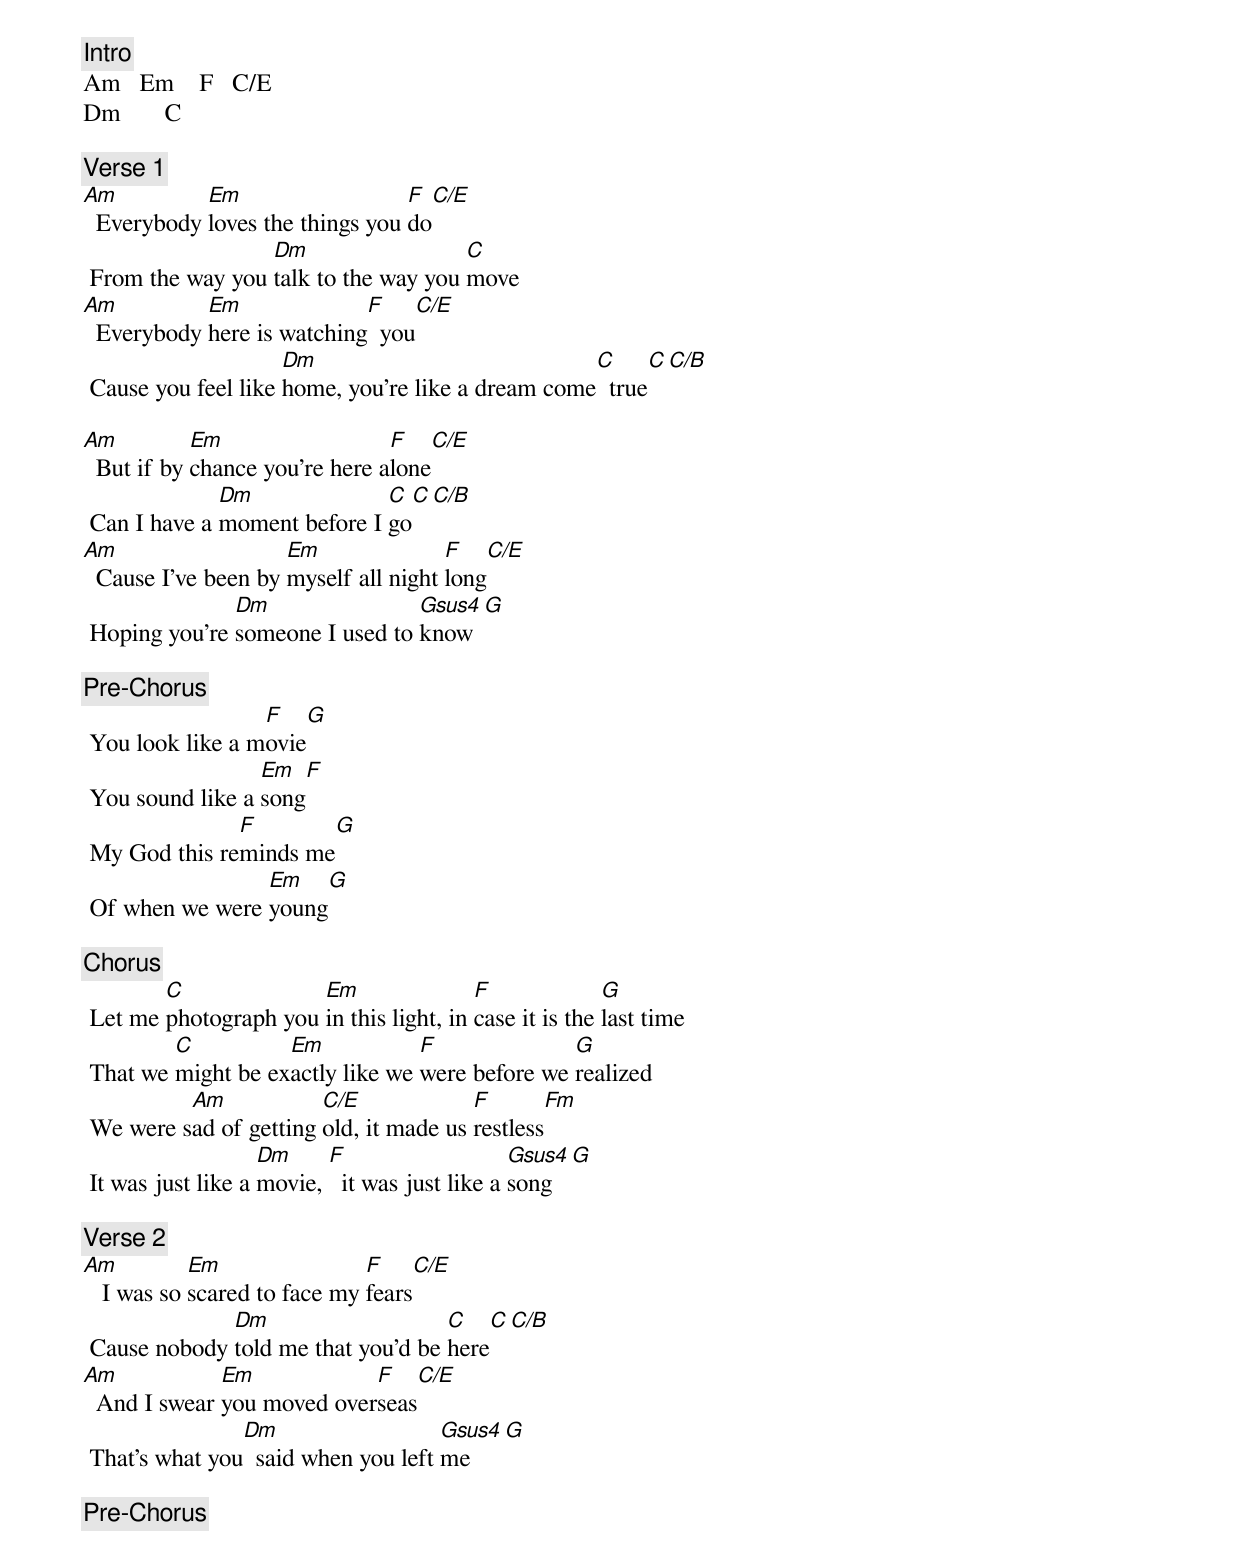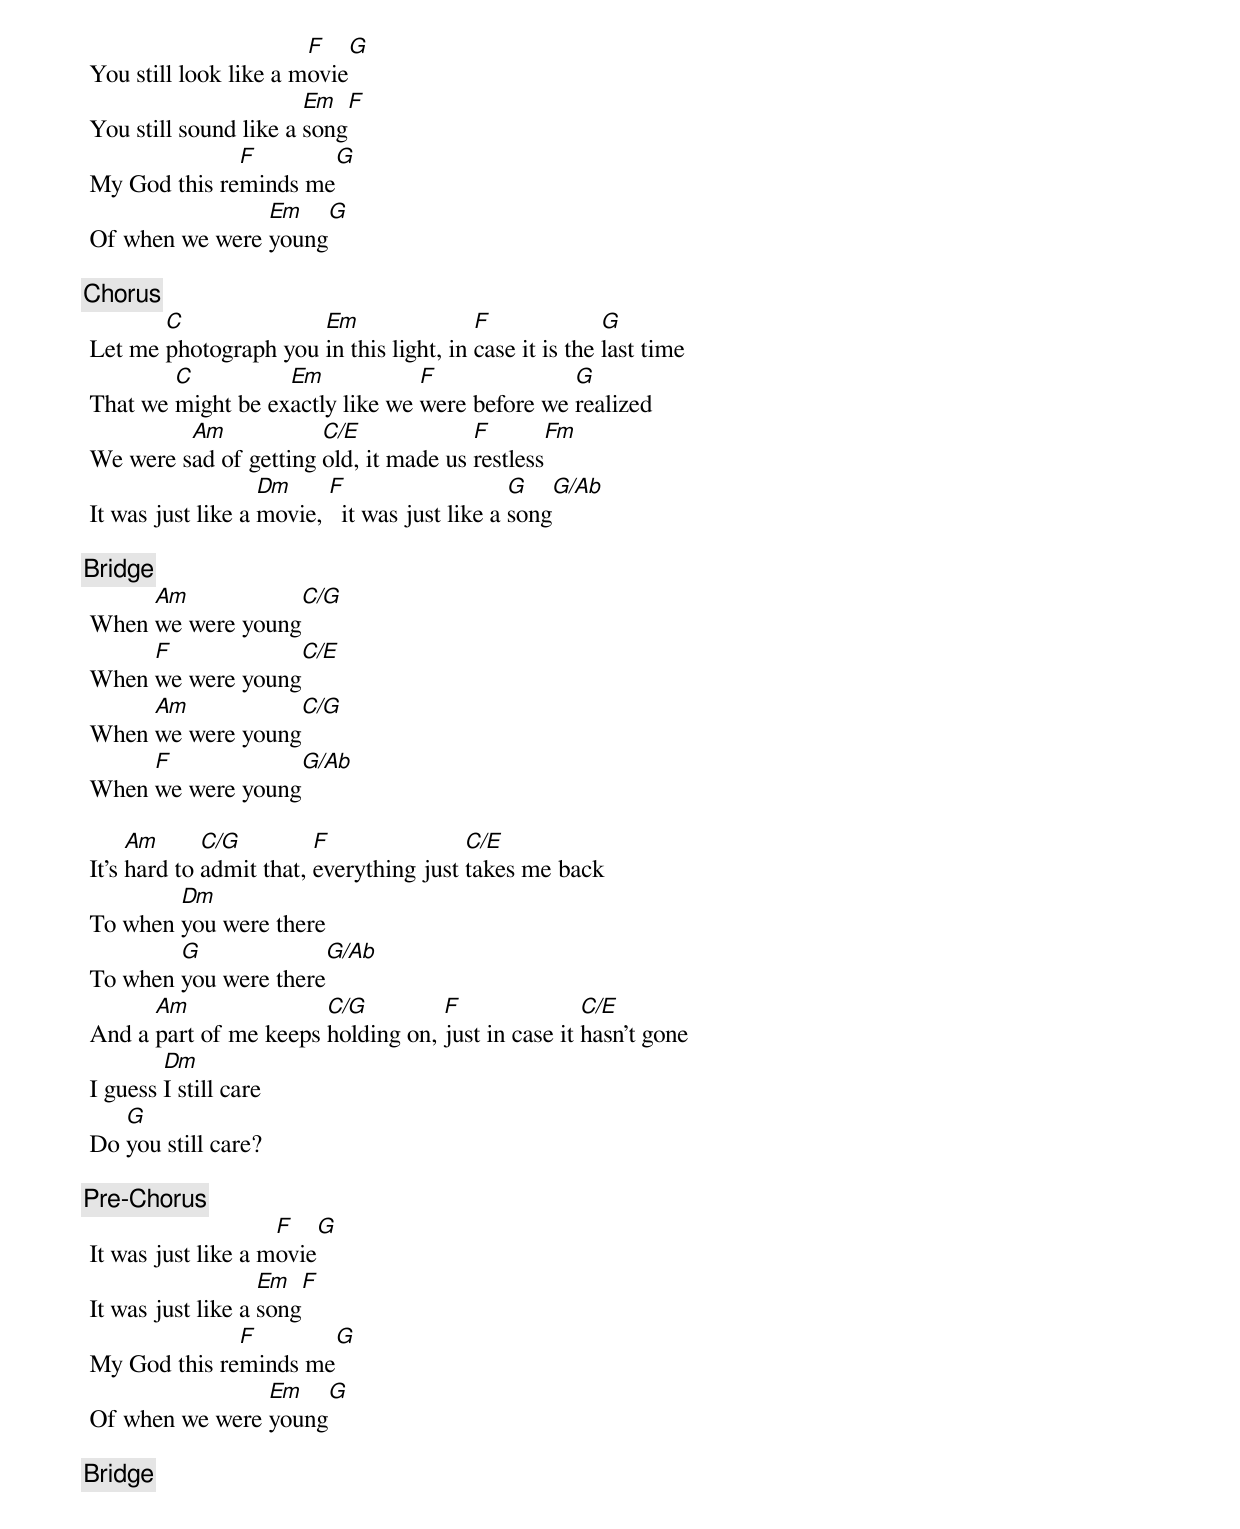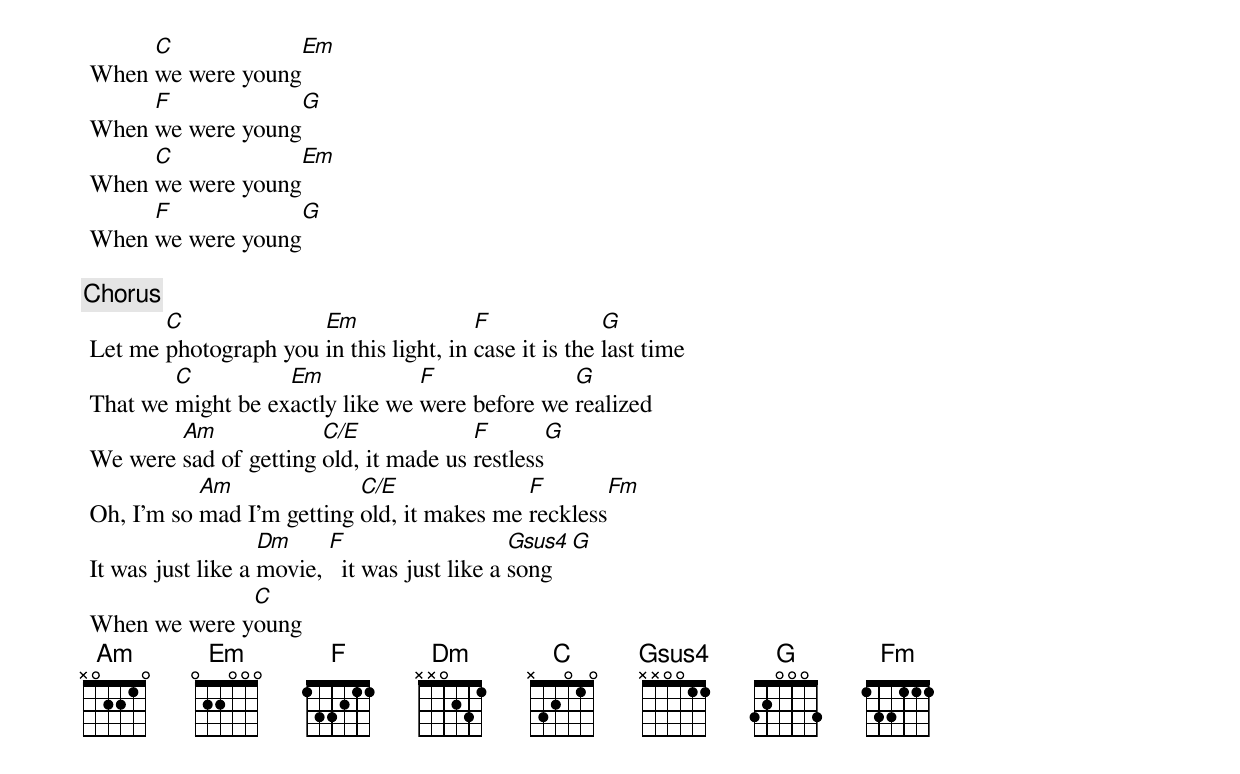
[Intro]
Am   Em    F   C/E
Dm       C

[Verse 1]
Am          Em                   F    C/E
  Everybody loves the things you do
                  Dm                  C
 From the way you talk to the way you move
Am          Em              F      C/E
  Everybody here is watching  you
                     Dm                            C        C C/B
 Cause you feel like home, you're like a dream come  true

Am          Em                  F     C/E
  But if by chance you're here alone
              Dm              C    C C/B
 Can I have a moment before I go
Am                   Em               F     C/E
  Cause I've been by myself all night long
               Dm                Gsus4  G
 Hoping you're someone I used to know

[Pre-Chorus]
                  F      G
 You look like a movie
                  Em     F
 You sound like a song
               F         G
 My God this reminds me
                 Em     G
 Of when we were young

[Chorus]
        C              Em                F              G
 Let me photograph you in this light, in case it is the last time
         C          Em            F              G
 That we might be exactly like we were before we realized
          Am            C/E             F         Fm
 We were sad of getting old, it made us restless
                    Dm     F                    Gsus4  G
 It was just like a movie,   it was just like a song

[Verse 2]
Am          Em                F      C/E
   I was so scared to face my fears
              Dm                    C      C C/B
 Cause nobody told me that you'd be here
Am            Em            F     C/E
  And I swear you moved overseas
                Dm                   Gsus4 G
 That's what you  said when you left me

[Pre-Chorus]
                        F     G
 You still look like a movie
                        Em    F
 You still sound like a song
               F         G
 My God this reminds me
                 Em     G
 Of when we were young

[Chorus]
        C              Em                F              G
 Let me photograph you in this light, in case it is the last time
         C          Em            F              G
 That we might be exactly like we were before we realized
          Am            C/E             F         Fm
 We were sad of getting old, it made us restless
                    Dm     F                    G     G/Ab
 It was just like a movie,   it was just like a song

[Bridge]
      Am            C/G
 When we were young
      F             C/E
 When we were young
      Am            C/G
 When we were young
      F             G/Ab
 When we were young

      Am      C/G         F               C/E
 It's hard to admit that, everything just takes me back
         Dm
 To when you were there
         G              G/Ab
 To when you were there
       Am               C/G         F               C/E
 And a part of me keeps holding on, just in case it hasn't gone
         Dm
 I guess I still care
    G
 Do you still care?

[Pre-Chorus]
                     F     G
 It was just like a movie
                    Em    F
 It was just like a song
               F         G
 My God this reminds me
                 Em     G
 Of when we were young

[Bridge]
      C             Em
 When we were young
      F             G
 When we were young
      C             Em
 When we were young
      F             G
 When we were young

[Chorus]
        C              Em                F              G
 Let me photograph you in this light, in case it is the last time
         C          Em            F              G
 That we might be exactly like we were before we realized
         Am             C/E             F       G
 We were sad of getting old, it made us restless
            Am              C/E              F        Fm
 Oh, I'm so mad I'm getting old, it makes me reckless
                    Dm     F                    Gsus4 G
 It was just like a movie,   it was just like a song
               C
 When we were young
